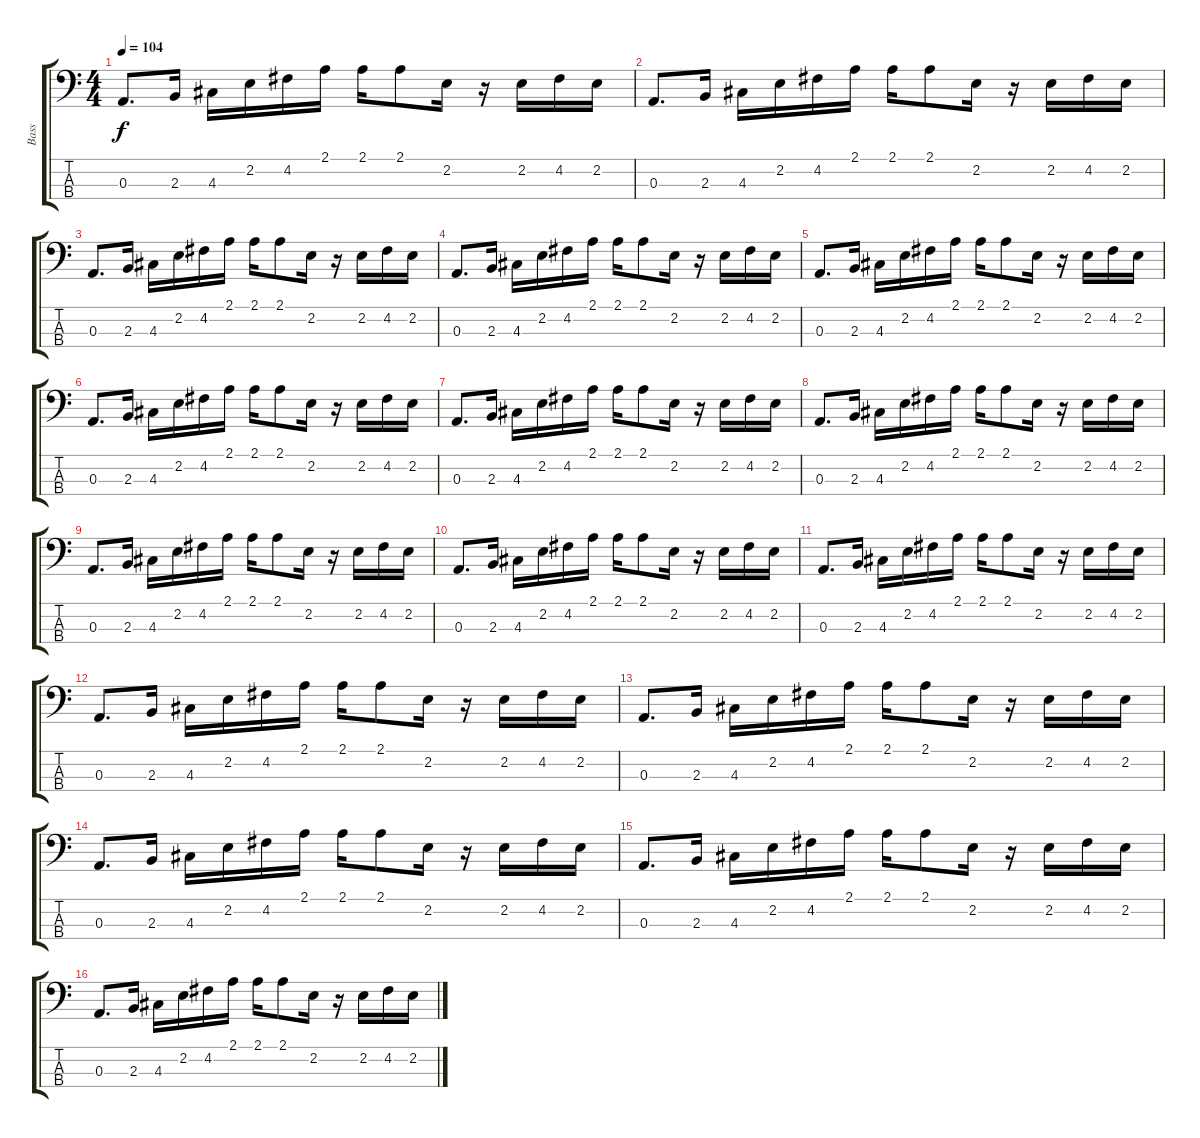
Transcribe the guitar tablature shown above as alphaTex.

\track ("Bass" "Bass") {instrument electricbassfinger}
\staff {score tabs}
\tuning (G2 D2 A1 E1) {hide}
\ts (4 4)
\tempo 104
\clef f4
\ks c
0.3.8{d dy f} 2.3.16 4.3.16 2.2.16 4.2.16 2.1.16 2.1.16 2.1.8 2.2.16 r.16 2.2.16 4.2.16 2.2.16 |
0.3.8{d} 2.3.16 4.3.16 2.2.16 4.2.16 2.1.16 2.1.16 2.1.8 2.2.16 r.16 2.2.16 4.2.16 2.2.16 |
0.3.8{d} 2.3.16 4.3.16 2.2.16 4.2.16 2.1.16 2.1.16 2.1.8 2.2.16 r.16 2.2.16 4.2.16 2.2.16 |
0.3.8{d} 2.3.16 4.3.16 2.2.16 4.2.16 2.1.16 2.1.16 2.1.8 2.2.16 r.16 2.2.16 4.2.16 2.2.16 |
0.3.8{d} 2.3.16 4.3.16 2.2.16 4.2.16 2.1.16 2.1.16 2.1.8 2.2.16 r.16 2.2.16 4.2.16 2.2.16 |
0.3.8{d} 2.3.16 4.3.16 2.2.16 4.2.16 2.1.16 2.1.16 2.1.8 2.2.16 r.16 2.2.16 4.2.16 2.2.16 |
0.3.8{d} 2.3.16 4.3.16 2.2.16 4.2.16 2.1.16 2.1.16 2.1.8 2.2.16 r.16 2.2.16 4.2.16 2.2.16 |
0.3.8{d} 2.3.16 4.3.16 2.2.16 4.2.16 2.1.16 2.1.16 2.1.8 2.2.16 r.16 2.2.16 4.2.16 2.2.16 |
0.3.8{d} 2.3.16 4.3.16 2.2.16 4.2.16 2.1.16 2.1.16 2.1.8 2.2.16 r.16 2.2.16 4.2.16 2.2.16 |
0.3.8{d} 2.3.16 4.3.16 2.2.16 4.2.16 2.1.16 2.1.16 2.1.8 2.2.16 r.16 2.2.16 4.2.16 2.2.16 |
0.3.8{d} 2.3.16 4.3.16 2.2.16 4.2.16 2.1.16 2.1.16 2.1.8 2.2.16 r.16 2.2.16 4.2.16 2.2.16 |
0.3.8{d} 2.3.16 4.3.16 2.2.16 4.2.16 2.1.16 2.1.16 2.1.8 2.2.16 r.16 2.2.16 4.2.16 2.2.16 |
0.3.8{d} 2.3.16 4.3.16 2.2.16 4.2.16 2.1.16 2.1.16 2.1.8 2.2.16 r.16 2.2.16 4.2.16 2.2.16 |
0.3.8{d} 2.3.16 4.3.16 2.2.16 4.2.16 2.1.16 2.1.16 2.1.8 2.2.16 r.16 2.2.16 4.2.16 2.2.16 |
0.3.8{d} 2.3.16 4.3.16 2.2.16 4.2.16 2.1.16 2.1.16 2.1.8 2.2.16 r.16 2.2.16 4.2.16 2.2.16 |
0.3.8{d} 2.3.16 4.3.16 2.2.16 4.2.16 2.1.16 2.1.16 2.1.8 2.2.16 r.16 2.2.16 4.2.16 2.2.16
